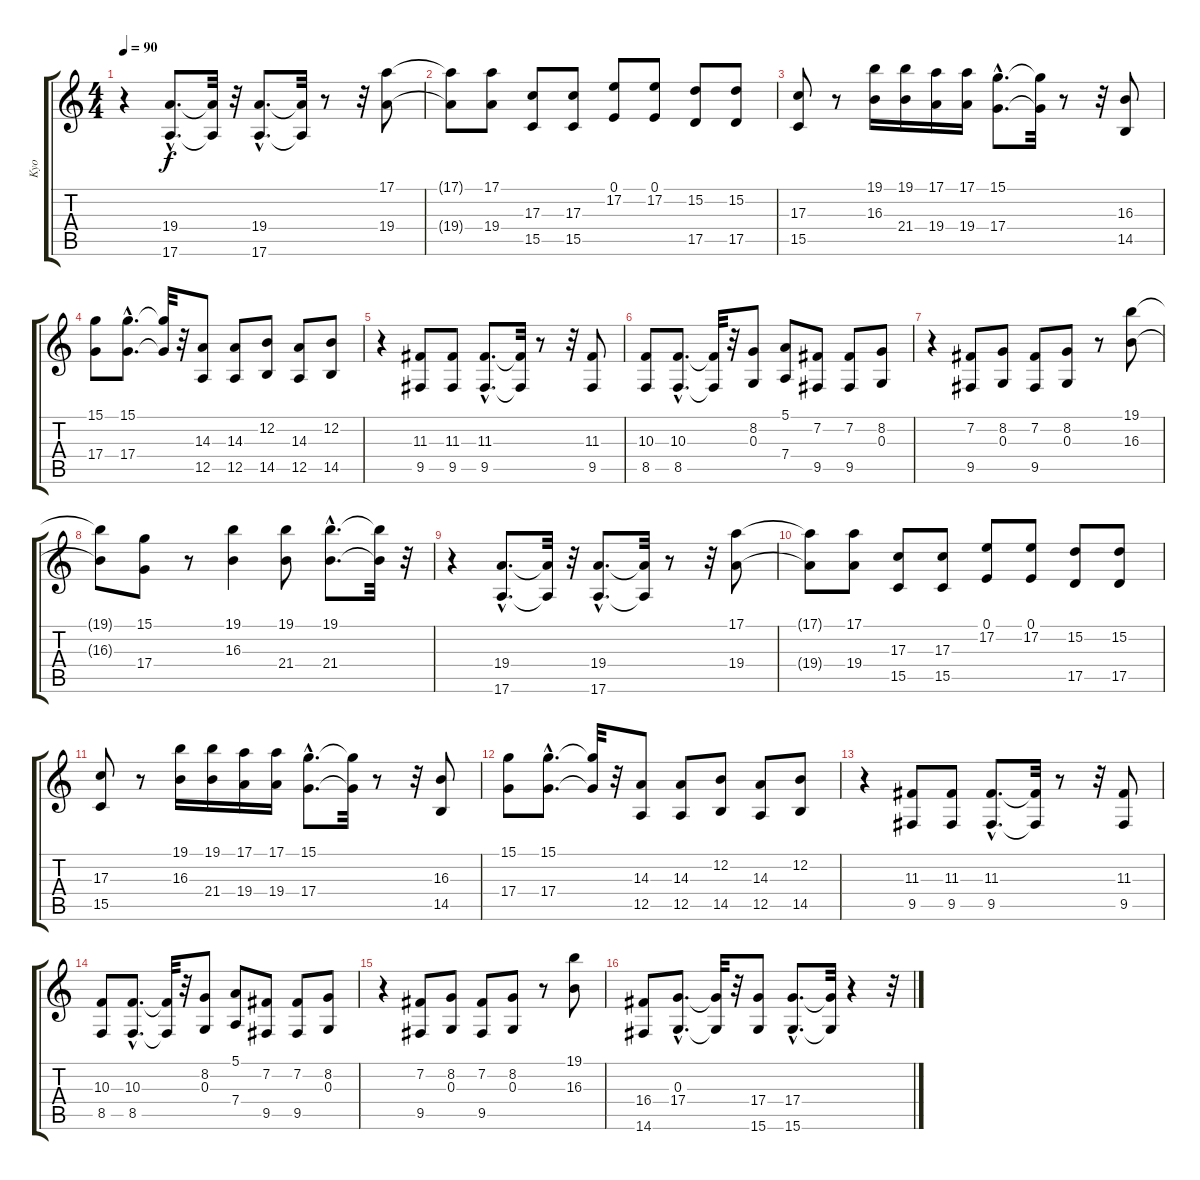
\track ("Kyo" "Kyo") {instrument clarinet}
\staff {score tabs}
\tuning (E4 B3 G3 D3 A2 E2) {hide}
\ts (4 4)
\tempo 90
\clef g2
\ks c
r.4{dy f} (19.4{hac} 17.6{hac}).8{d} (19.4{t} 17.6{t}).32 r.32 (19.4{hac} 17.6{hac}).8{d} (19.4{t} 17.6{t}).32 r.8 r.32 (17.1 19.4).8 |
(17.1{t} 19.4{t}).8 (17.1 19.4).8 (17.3 15.5).8 (17.3 15.5).8 (0.1 17.2).8 (0.1 17.2).8 (15.2 17.5).8 (15.2 17.5).8 |
(17.3 15.5).8 r.8 (19.1 16.3).16 (19.1 21.4).16 (17.1 19.4).16 (17.1 19.4).16 (15.1{hac} 17.4{hac}).8{d} (15.1{t} 17.4{t}).32 r.8 r.32 (16.3 14.5).8 |
(15.1 17.4).8 (15.1{hac} 17.4{hac}).8{d} (15.1{t} 17.4{t}).32 r.32 (14.3 12.5).8 (14.3 12.5).8 (12.2 14.5).8 (14.3 12.5).8 (12.2 14.5).8 |
r.4 (11.3 9.5).8 (11.3 9.5).8 (11.3{hac} 9.5{hac}).8{d} (11.3{t} 9.5{t}).32 r.8 r.32 (11.3 9.5).8 |
(10.3 8.5).8 (10.3{hac} 8.5{hac}).8{d} (10.3{t} 8.5{t}).32 r.32 (8.2 0.3).8 (5.1 7.4).8 (7.2 9.5).8 (7.2 9.5).8 (8.2 0.3).8 |
r.4 (7.2 9.5).8 (8.2 0.3).8 (7.2 9.5).8 (8.2 0.3).8 r.8 (19.1 16.3).8 |
(19.1{t} 16.3{t}).8 (15.1 17.4).8 r.8 (19.1 16.3).4 (19.1 21.4).8 (19.1{hac} 21.4{hac}).8{d} (19.1{t} 21.4{t}).32 r.32 |
r.4 (19.4{hac} 17.6{hac}).8{d} (19.4{t} 17.6{t}).32 r.32 (19.4{hac} 17.6{hac}).8{d} (19.4{t} 17.6{t}).32 r.8 r.32 (17.1 19.4).8 |
(17.1{t} 19.4{t}).8 (17.1 19.4).8 (17.3 15.5).8 (17.3 15.5).8 (0.1 17.2).8 (0.1 17.2).8 (15.2 17.5).8 (15.2 17.5).8 |
(17.3 15.5).8 r.8 (19.1 16.3).16 (19.1 21.4).16 (17.1 19.4).16 (17.1 19.4).16 (15.1{hac} 17.4{hac}).8{d} (15.1{t} 17.4{t}).32 r.8 r.32 (16.3 14.5).8 |
(15.1 17.4).8 (15.1{hac} 17.4{hac}).8{d} (15.1{t} 17.4{t}).32 r.32 (14.3 12.5).8 (14.3 12.5).8 (12.2 14.5).8 (14.3 12.5).8 (12.2 14.5).8 |
r.4 (11.3 9.5).8 (11.3 9.5).8 (11.3{hac} 9.5{hac}).8{d} (11.3{t} 9.5{t}).32 r.8 r.32 (11.3 9.5).8 |
(10.3 8.5).8 (10.3{hac} 8.5{hac}).8{d} (10.3{t} 8.5{t}).32 r.32 (8.2 0.3).8 (5.1 7.4).8 (7.2 9.5).8 (7.2 9.5).8 (8.2 0.3).8 |
r.4 (7.2 9.5).8 (8.2 0.3).8 (7.2 9.5).8 (8.2 0.3).8 r.8 (19.1 16.3).8 |
(16.4 14.6).8 (0.3{hac} 17.4{hac}).8{d} (0.3{t} 17.4{t}).32 r.32 (17.4 15.6).8 (17.4{hac} 15.6{hac}).8{d} (17.4{t} 15.6{t}).32 r.4 r.32
